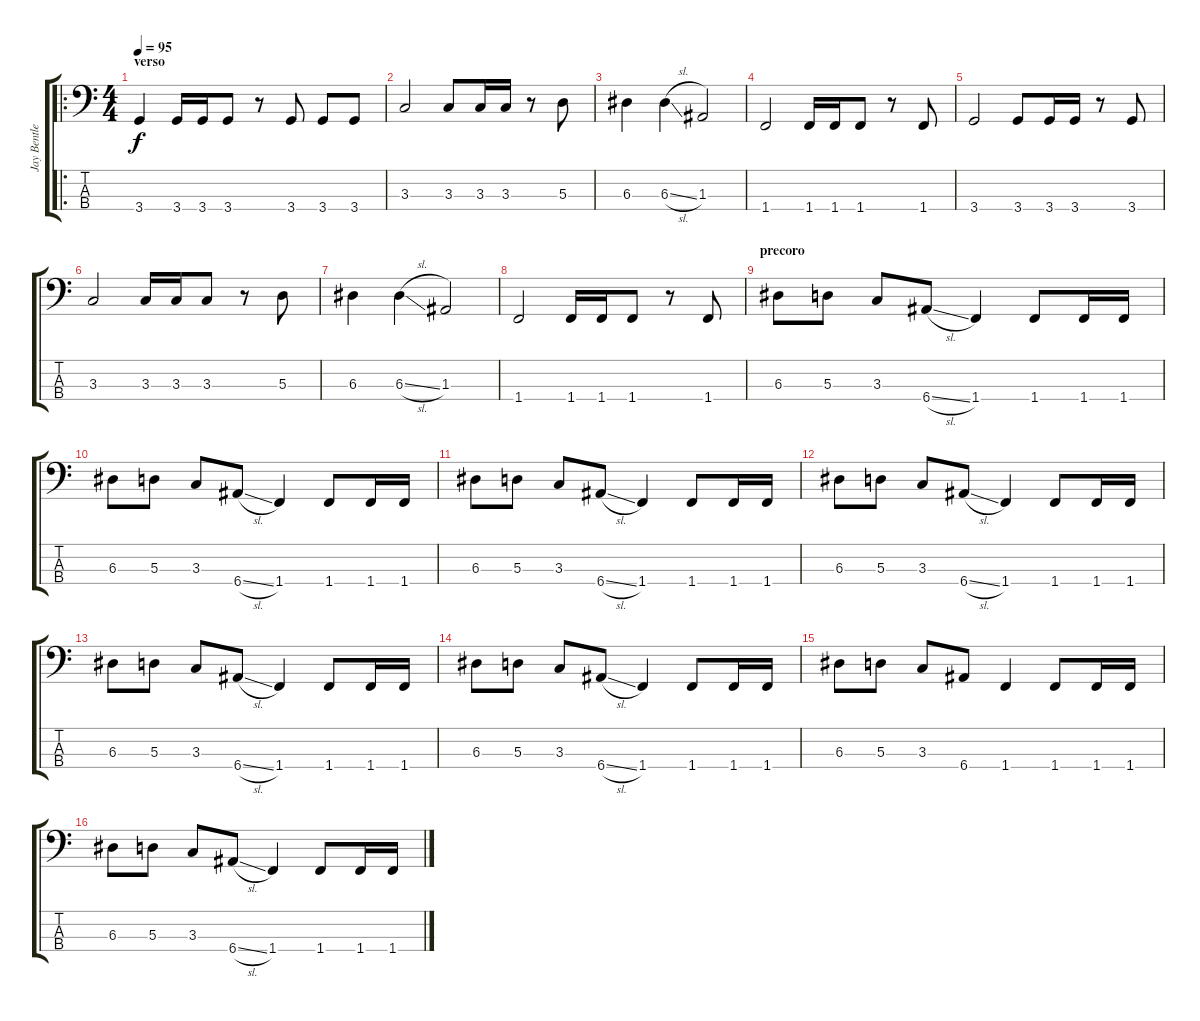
\track ("Jay Bentley" "Jay Bentle") {instrument electricbasspick}
\staff {score tabs}
\tuning (G2 D2 A1 E1) {hide}
\ro
\ts (4 4)
\section ("" "verso")
\tempo 95
\clef f4
\ks c
3.4.4{dy f instrument electricbasspick} 3.4.16 3.4.16 3.4.8 r.8 3.4.8 3.4.8 3.4.8 |
3.3.2 3.3.8 3.3.16 3.3.16 r.8 5.3.8 |
6.3.4 6.3{sl}.4 1.3.2 |
1.4.2 1.4.16 1.4.16 1.4.8 r.8 1.4.8 |
3.4.2 3.4.8 3.4.16 3.4.16 r.8 3.4.8 |
3.3.2 3.3.16 3.3.16 3.3.8 r.8 5.3.8 |
6.3.4 6.3{sl}.4 1.3.2 |
1.4.2 1.4.16 1.4.16 1.4.8 r.8 1.4.8 |
\section ("" "precoro")
6.3.8 5.3.8 3.3.8 6.4{sl}.8 1.4.4 1.4.8 1.4.16 1.4.16 |
6.3.8 5.3.8 3.3.8 6.4{sl}.8 1.4.4 1.4.8 1.4.16 1.4.16 |
6.3.8 5.3.8 3.3.8 6.4{sl}.8 1.4.4 1.4.8 1.4.16 1.4.16 |
6.3.8 5.3.8 3.3.8 6.4{sl}.8 1.4.4 1.4.8 1.4.16 1.4.16 |
6.3.8 5.3.8 3.3.8 6.4{sl}.8 1.4.4 1.4.8 1.4.16 1.4.16 |
6.3.8 5.3.8 3.3.8 6.4{sl}.8 1.4.4 1.4.8 1.4.16 1.4.16 |
6.3.8 5.3.8 3.3.8 6.4.8 1.4.4 1.4.8 1.4.16 1.4.16 |
6.3.8 5.3.8 3.3.8 6.4{sl}.8 1.4.4 1.4.8 1.4.16 1.4.16
